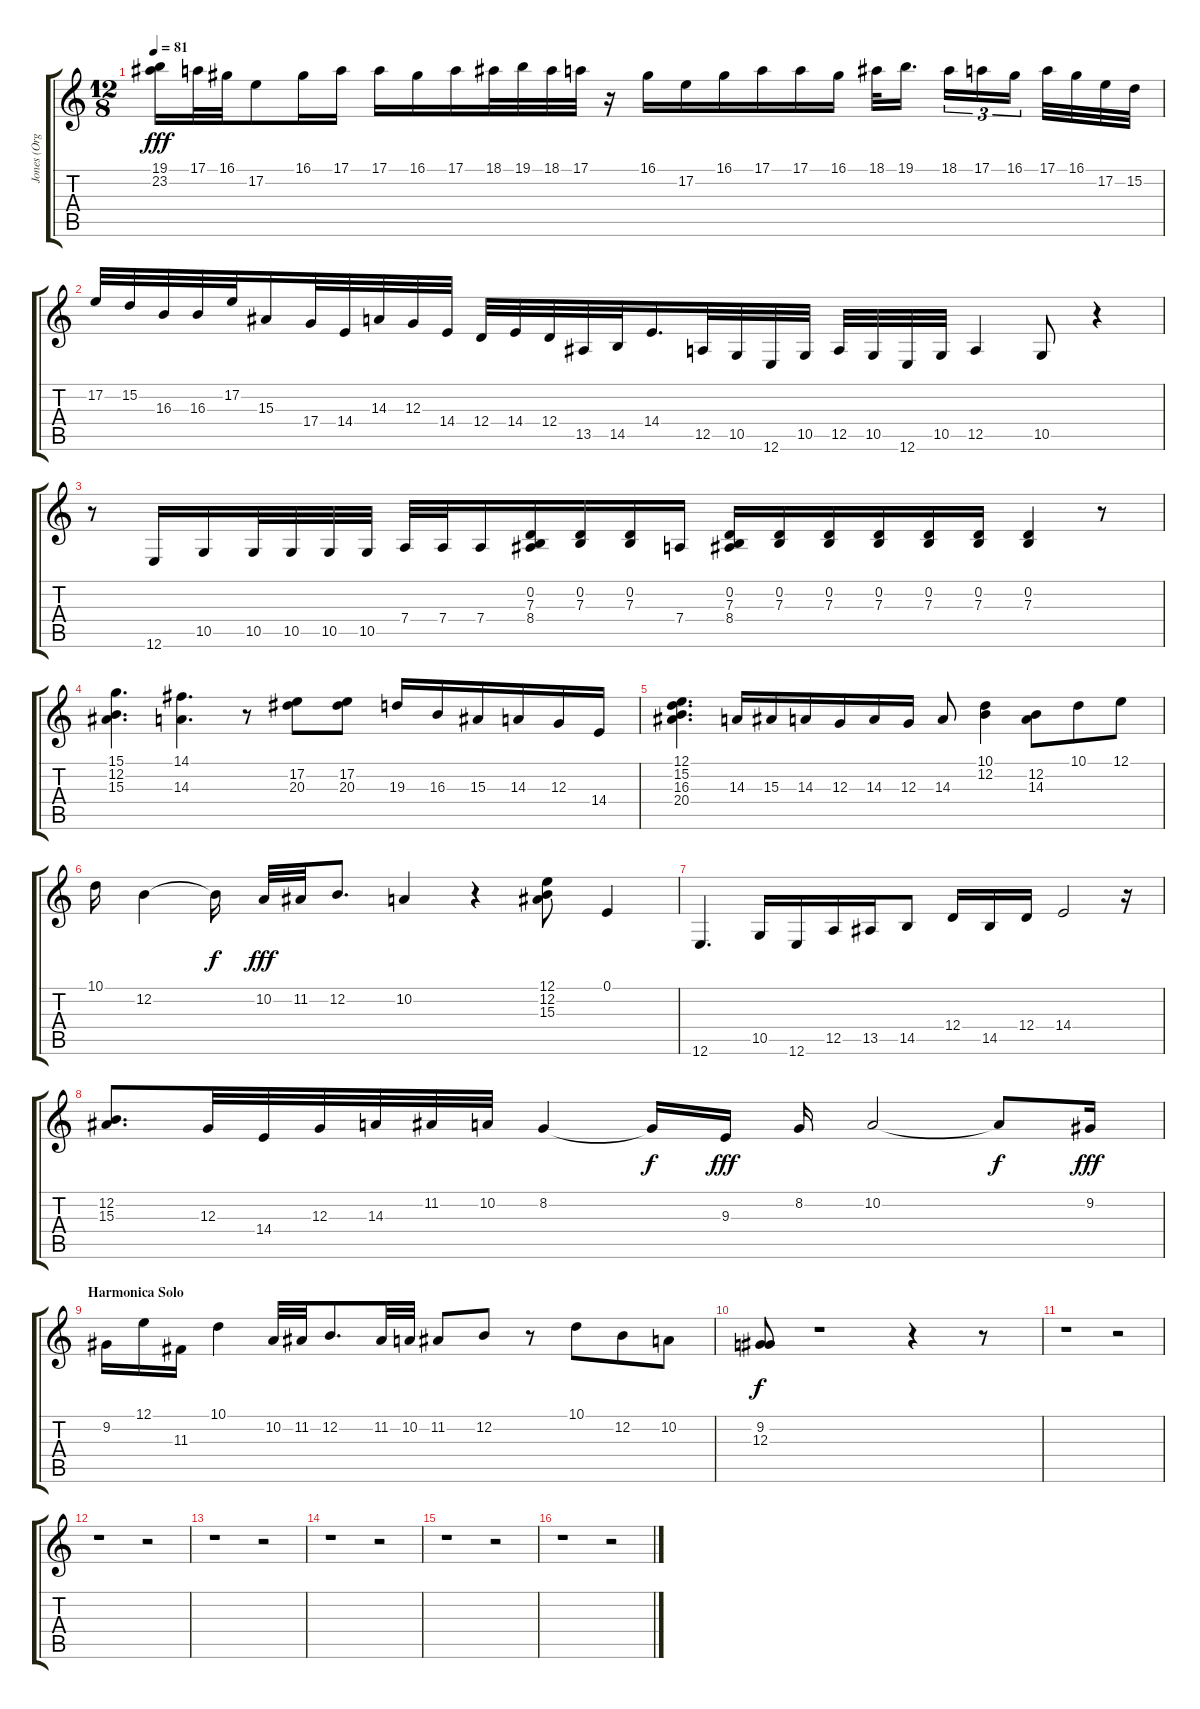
\track ("Jones (Organ Solo)" "Jones (Org") {instrument drawbarorgan}
\staff {score tabs}
\tuning (E4 B3 G3 D3 A2 E2) {hide}
\ts (12 8)
\tempo 81
\clef g2
\ks c
(19.1 23.2).16{dy fff} 17.1.32 16.1.32 17.2.8 16.1.16 17.1.16 17.1.16 16.1.16 17.1.16 18.1.32 19.1.32 18.1.32 17.1.32 r.16 16.1.16 17.2.16 16.1.16 17.1.16 17.1.16 16.1.16 18.1.32 19.1.16{d} 18.1.16{tu (3 2)} 17.1.16{tu (3 2)} 16.1.16{tu (3 2)} 17.1.32 16.1.32 17.2.32 15.2.32 |
17.2.32 15.2.32 16.3.32 16.3.32 17.2.32 15.3.16 17.4.32 14.4.32 14.3.32 12.3.32 14.4.32 12.4.32 14.4.32 12.4.32 13.5.32 14.5.32 14.4.16{d} 12.5.32 10.5.32 12.6.32 10.5.32 12.5.32 10.5.32 12.6.32 10.5.32 12.5.4 10.5.8 r.4 |
r.8 12.6.16 10.5.16 10.5.32 10.5.32 10.5.32 10.5.32 7.4.32 7.4.32 7.4.16 (0.2 7.3 8.4).16 (0.2 7.3).16 (0.2 7.3).16 7.4.16 (0.2 7.3 8.4).16 (0.2 7.3).16 (0.2 7.3).16 (0.2 7.3).16 (0.2 7.3).16 (0.2 7.3).16 (0.2 7.3).4 r.8 |
(15.1 12.2 15.3).4{d} (14.1 14.3).4{d} r.8 (17.2 20.3).8 (17.2 20.3).8 19.3.16 16.3.16 15.3.16 14.3.16 12.3.16 14.4.16 |
(12.1 15.2 16.3 20.4).4{d} 14.3.16 15.3.16 14.3.16 12.3.16 14.3.16 12.3.16 14.3.8 (10.1 12.2).4 (12.2 14.3).8 10.1.8 12.1.8 |
10.1.16 12.2.4 12.2{t}.16{dy f} 10.2.32{dy fff} 11.2.32 12.2.8{d} 10.2.4 r.4 (12.1 12.2 15.3).8 0.1.4 |
12.6.4{d} 10.5.16 12.6.16 12.5.16 13.5.16 14.5.8 12.4.16 14.5.16 12.4.16 14.4.2 r.16 |
(12.2 15.3).8{d} 12.3.32 14.4.32 12.3.32 14.3.32 11.2.32 10.2.32 8.2.4 8.2{t}.16{dy f} 9.3.16{dy fff} 8.2.16 10.2.2 10.2{t}.8{dy f} 9.2.16{dy fff} |
\section ("" "Harmonica Solo")
9.2.16 12.1.16 11.3.16 10.1.4 10.2.32 11.2.32 12.2.8{d} 11.2.32 10.2.32 11.2.8 12.2.8 r.8 10.1.8 12.2.8 10.2.8 |
(9.2 12.3).8{dy f} r.1 r.4 r.8 |
r.1 r.2 |
r.1 r.2 |
r.1 r.2 |
r.1 r.2 |
r.1 r.2 |
r.1 r.2
